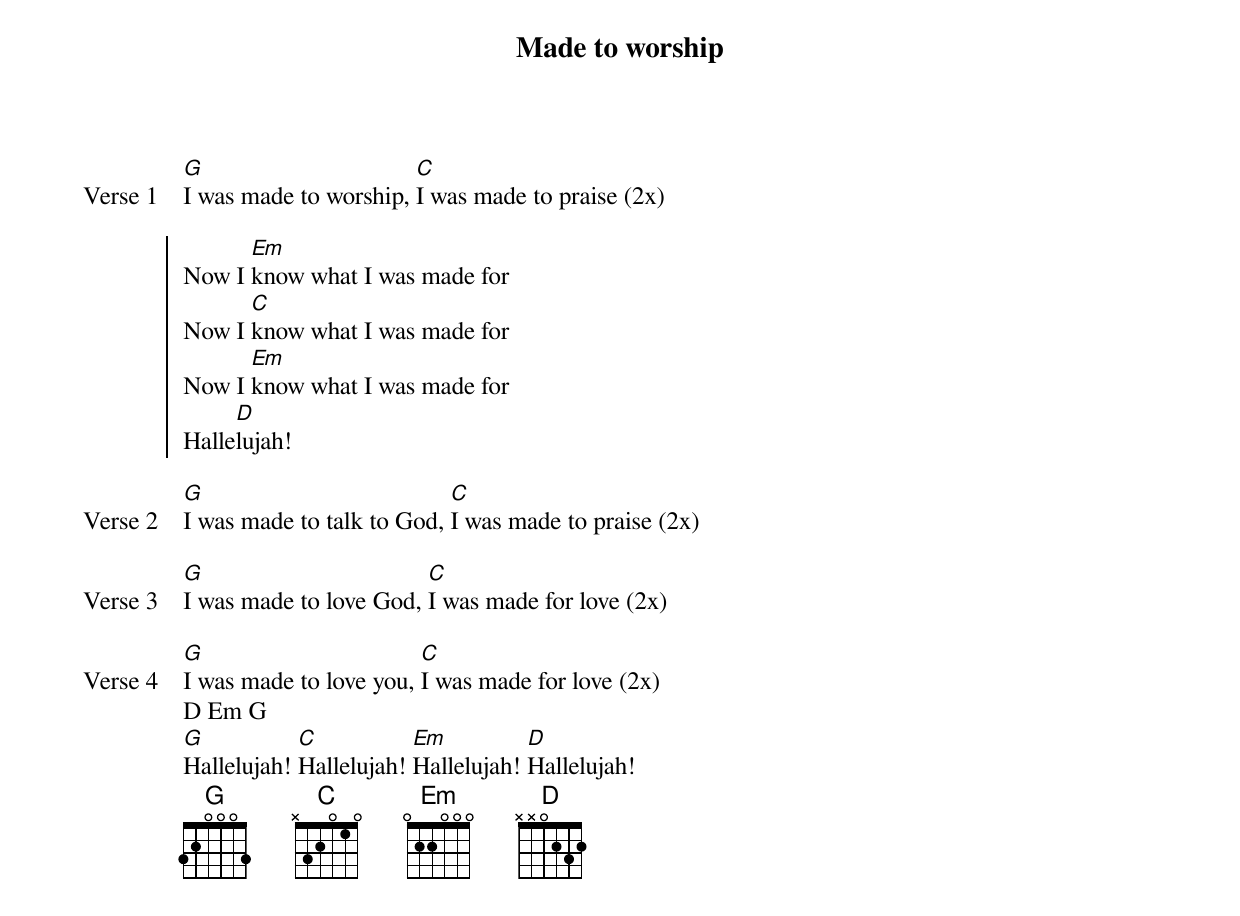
{title: Made to worship}
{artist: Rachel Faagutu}
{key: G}

{start_of_verse: Verse 1}
[G]I was made to worship, [C]I was made to praise (2x)
{end_of_verse}

{start_of_chorus}
Now I [Em]know what I was made for
Now I [C]know what I was made for
Now I [Em]know what I was made for
Halle[D]lujah!
{end_of_chorus}

{start_of_verse: Verse 2}
[G]I was made to talk to God, [C]I was made to praise (2x)
{end_of_verse}

{start_of_verse: Verse 3}
[G]I was made to love God, [C]I was made for love (2x)
{end_of_verse}

{start_of_verse: Verse 4}
[G]I was made to love you, [C]I was made for love (2x)
D Em G
[G]Hallelujah! [C]Hallelujah! [Em]Hallelujah! [D]Hallelujah!
{end_of_verse}
